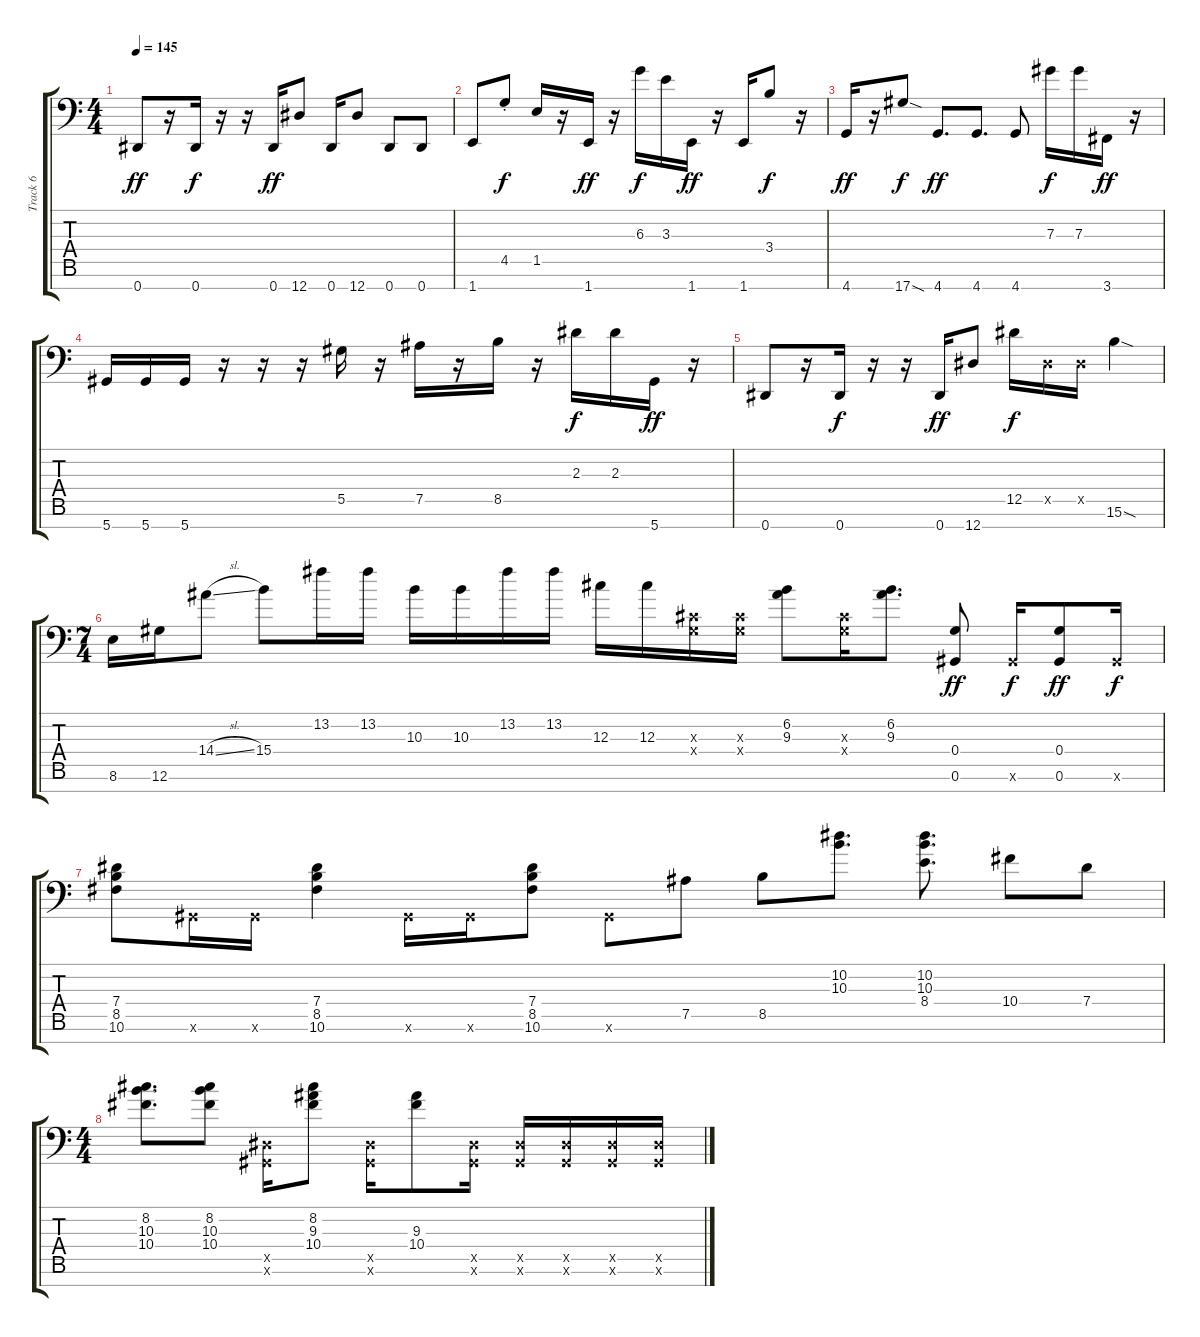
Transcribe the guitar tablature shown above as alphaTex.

\track ("Track 6" "Track 6") {instrument distortionguitar}
\staff {score tabs}
\tuning (Bb3 F3 Db3 Ab2 Eb2 Ab1 Eb1) {hide}
\ts (4 4)
\tempo 145
\clef f4
\ks c
0.7.8{dy ff} r.16 0.7.16{dy f} r.16 r.16 0.7.16{dy ff} 12.7.8 0.7.16 12.7.8 0.7.8 0.7.8 |
1.7.8 4.5{st}.8{dy f} 1.5.16 r.16 1.7.16{dy ff} r.16 6.3.16{dy f} 3.3.16 1.7.16{dy ff} r.16 1.7.16 3.4.8{dy f} r.16 |
4.7.16{dy ff} r.16 17.7{sod}.8{dy f} 4.7.8{d dy ff} 4.7.8{d} 4.7.8 7.3.16{dy f} 7.3.16 3.7.16{dy ff} r.16 |
5.7.16 5.7.16 5.7.16 r.16 r.16 r.16 5.5.16 r.16 7.5.16 r.16 8.5.16 r.16 2.3.16{dy f} 2.3.16 5.7.16{dy ff} r.16 |
0.7.8 r.16 0.7.16{dy f} r.16 r.16 0.7.16{dy ff} 12.7.8 12.5.16{dy f} 0.5{x}.16 0.5{x}.16 15.6{sod}.4 |
\ts (7 4)
8.6.16 12.6.16 14.4{sl}.8 15.4.8 13.2.16 13.2.16 10.3.16 10.3.16 13.2.16 13.2.16 12.3.16 12.3.16 (0.3{x} 0.4{x}).16 (0.3{x} 0.4{x}).16 (6.2 9.3).8 (0.3{x} 0.4{x}).16 (6.2 9.3).8{d} (0.4 0.6).8{dy ff} 0.6{x}.16{dy f} (0.4 0.6).8{dy ff} 0.6{x}.16{dy f} |
(7.4 8.5 10.6).8 0.6{x}.16 0.6{x}.16 (7.4 8.5 10.6).4 0.6{x}.16 0.6{x}.16 (7.4 8.5 10.6).8 0.6{x}.8 7.5.8 8.5.8 (10.2 10.3).8{d} (10.2 10.3 8.4).8{d} 10.4.8 7.4.8 |
\ts (4 4)
(8.2 10.3 10.4).8{d} (8.2 10.3 10.4).8 (0.5{x} 0.6{x}).16 (8.2 9.3 10.4).8 (0.5{x} 0.6{x}).16 (9.3 10.4).8 (0.5{x} 0.6{x}).16 (0.5{x} 0.6{x}).16 (0.5{x} 0.6{x}).16 (0.5{x} 0.6{x}).16 (0.5{x} 0.6{x}).16
